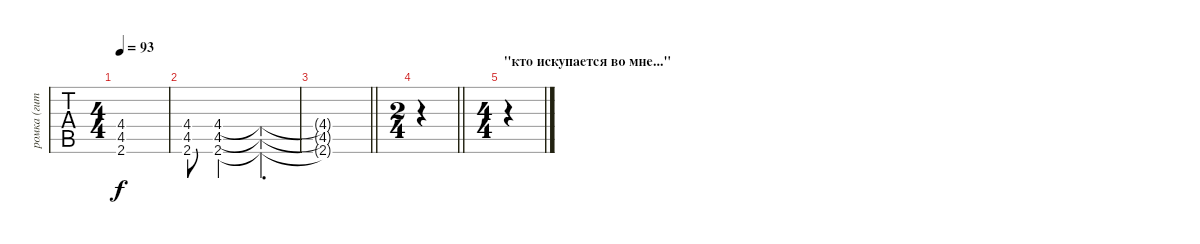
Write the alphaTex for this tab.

\track ("ромка (гитара)" "ромка (гит") {instrument distortionguitar}
\staff {tabs}
\tuning (E4 B3 G3 D3 A2 E2) {hide}
\ts (4 4)
\tempo 93
\clef g2
\ks c
(4.4{t} 4.5{t} 2.6{t}).1{dy f} |
(4.4{st} 4.5{st} 2.6{st}).8 (4.4 4.5 2.6).2 (4.4{t} 4.5{t} 2.6{t}).4{d} |
\barLineRight lightlight
(4.4{t} 4.5{t} 2.6{t}).1 |
\ts (2 4)
\barLineRight lightlight
|
\ts (4 4)
\section ("" "\"кто искупается во мне...\"")
